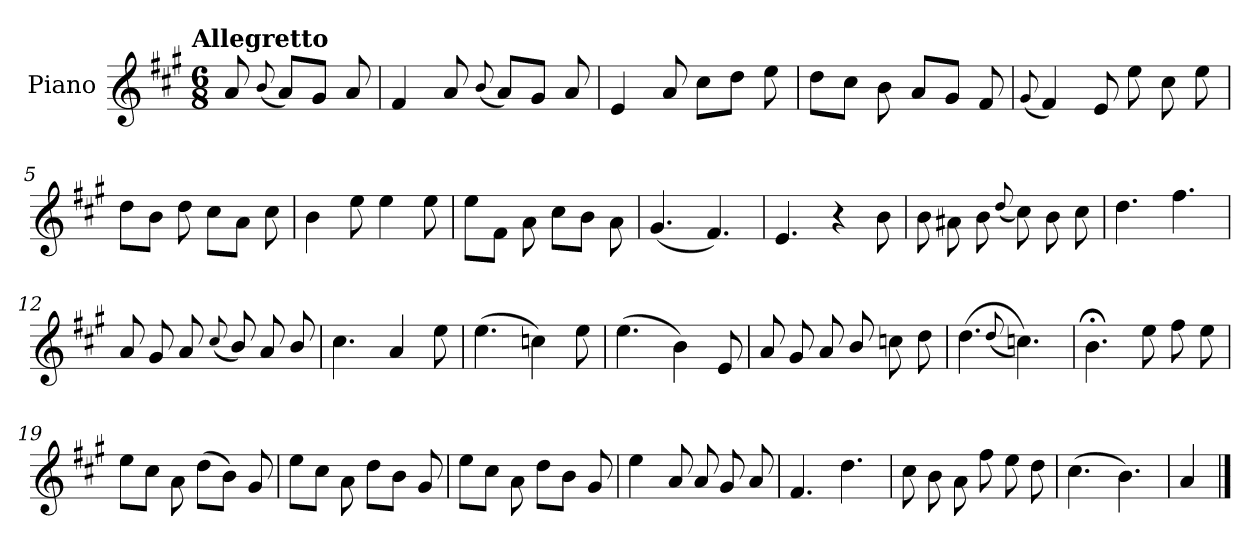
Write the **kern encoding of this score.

**kern
*part1
*staff1
*I"Piano
*I'Pno.
*clefG2
*k[f#c#g#]
!!LO:TX:omd:t=Allegretto
*M6/8
*MM116
=
8a/
(<8qqb/
8a/L)
8g#/J
8a/
=1
4f#/
8a/
(<8qqb/
8a/L)
8g#/J
8a/
=2
4e/
8a/
8cc#\L
8dd\J
8ee\
=3
8dd\L
8cc#\J
8b\
8a/L
8g#/J
8f#/
!!LO:LB:g=z
=4
(<8qqg#/
4f#/)
8e/
8ee\
8cc#\
8ee\
=5
8dd\L
8b\J
8dd\
8cc#\L
8a\J
8cc#\
=6
4b\
8ee\
4ee\
8ee\
=7
8ee\L
8f#\J
8a\
8cc#\L
8b\J
8a\
=8
(<4.g#/
4.f#/)
!!LO:LB:g=z
=9
4.e/
4r
8b\
=10
8b\
8a#X\
8b\
(<8qqdd/
8cc#\)
8b\
8cc#\
=11
4.dd\
4.ff#\
=12
8a/
8g#/
8a/
(<8qqcc#/
8b/)
8a/
8b/
=13
4.cc#\
4a/
8ee\
!!LO:LB:g=z
=14
(>4.ee\
4ccn\)
8ee\
=15
(>4.ee\
4b\)
8e/
=16
8a/
8g#/
8a/
8b/
8ccn\
8dd\
=17
(>4.dd\
(<8qqdd/
4.ccn\))
=18
4.b;<\
8ee\
8ff#\
8ee\
!!LO:LB:g=z
=19
8ee\L
8cc#\J
8a\
(>8dd\L
8b\J)
8g#/
=20
8ee\L
8cc#\J
8a\
8dd\L
8b\J
8g#/
=21
8ee\L
8cc#\J
8a\
8dd\L
8b\J
8g#/
=22
4ee\
8a/
8a/
8g#/
8a/
!!LO:LB:g=z
=23
4.f#/
4.dd\
=24
8cc#\
8b\
8a\
8ff#\
8ee\
8dd\
=25
(>4.cc#\
4.b\)
=26
4a/
==
*-
